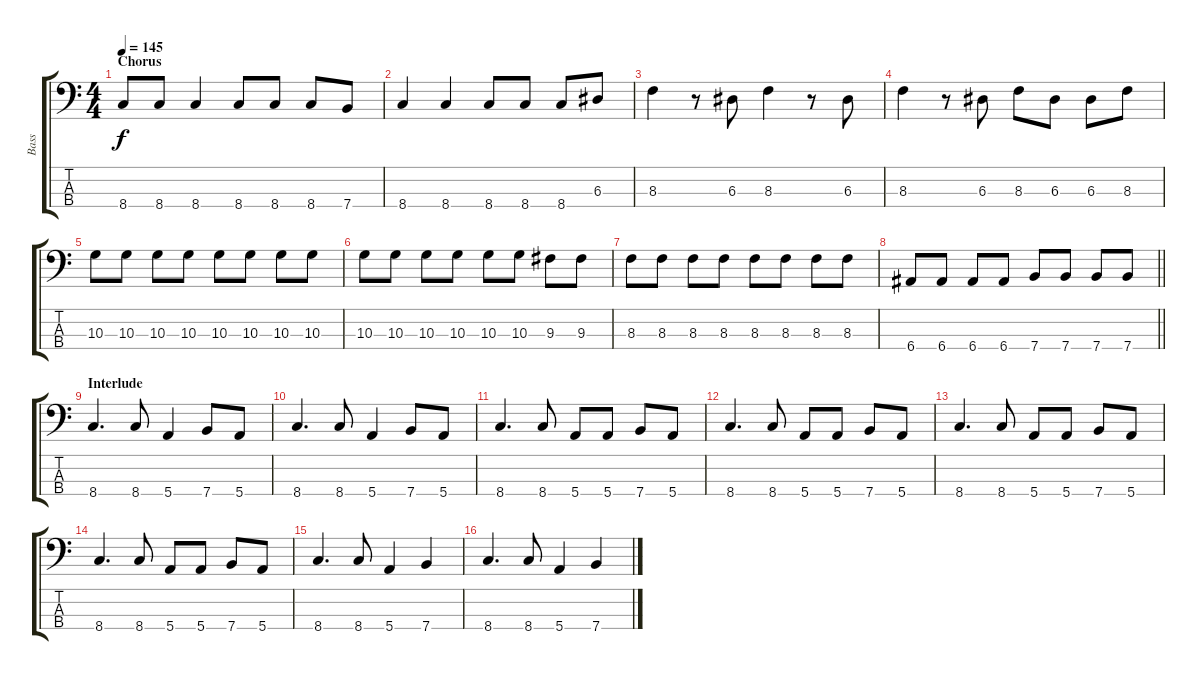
\track ("Bass" "Bass") {instrument electricbassfinger}
\staff {score tabs}
\tuning (G2 D2 A1 E1) {hide}
\ts (4 4)
\section ("" "Chorus")
\tempo 145
\clef f4
\ks c
8.4.8{dy f} 8.4.8 8.4.4 8.4.8 8.4.8 8.4.8 7.4.8 |
8.4.4 8.4.4 8.4.8 8.4.8 8.4.8 6.3.8 |
8.3.4 r.8 6.3.8 8.3.4 r.8 6.3.8 |
8.3.4 r.8 6.3.8 8.3.8 6.3.8 6.3.8 8.3.8 |
10.3.8 10.3.8 10.3.8 10.3.8 10.3.8 10.3.8 10.3.8 10.3.8 |
10.3.8 10.3.8 10.3.8 10.3.8 10.3.8 10.3.8 9.3.8 9.3.8 |
8.3.8 8.3.8 8.3.8 8.3.8 8.3.8 8.3.8 8.3.8 8.3.8 |
\barLineRight lightlight
6.4.8 6.4.8 6.4.8 6.4.8 7.4.8 7.4.8 7.4.8 7.4.8 |
\section ("" "Interlude")
8.4.4{d} 8.4.8 5.4.4 7.4.8 5.4.8 |
8.4.4{d} 8.4.8 5.4.4 7.4.8 5.4.8 |
8.4.4{d} 8.4.8 5.4.8 5.4.8 7.4.8 5.4.8 |
8.4.4{d} 8.4.8 5.4.8 5.4.8 7.4.8 5.4.8 |
8.4.4{d} 8.4.8 5.4.8 5.4.8 7.4.8 5.4.8 |
8.4.4{d} 8.4.8 5.4.8 5.4.8 7.4.8 5.4.8 |
8.4.4{d} 8.4.8 5.4.4 7.4.4 |
8.4.4{d} 8.4.8 5.4.4 7.4.4
